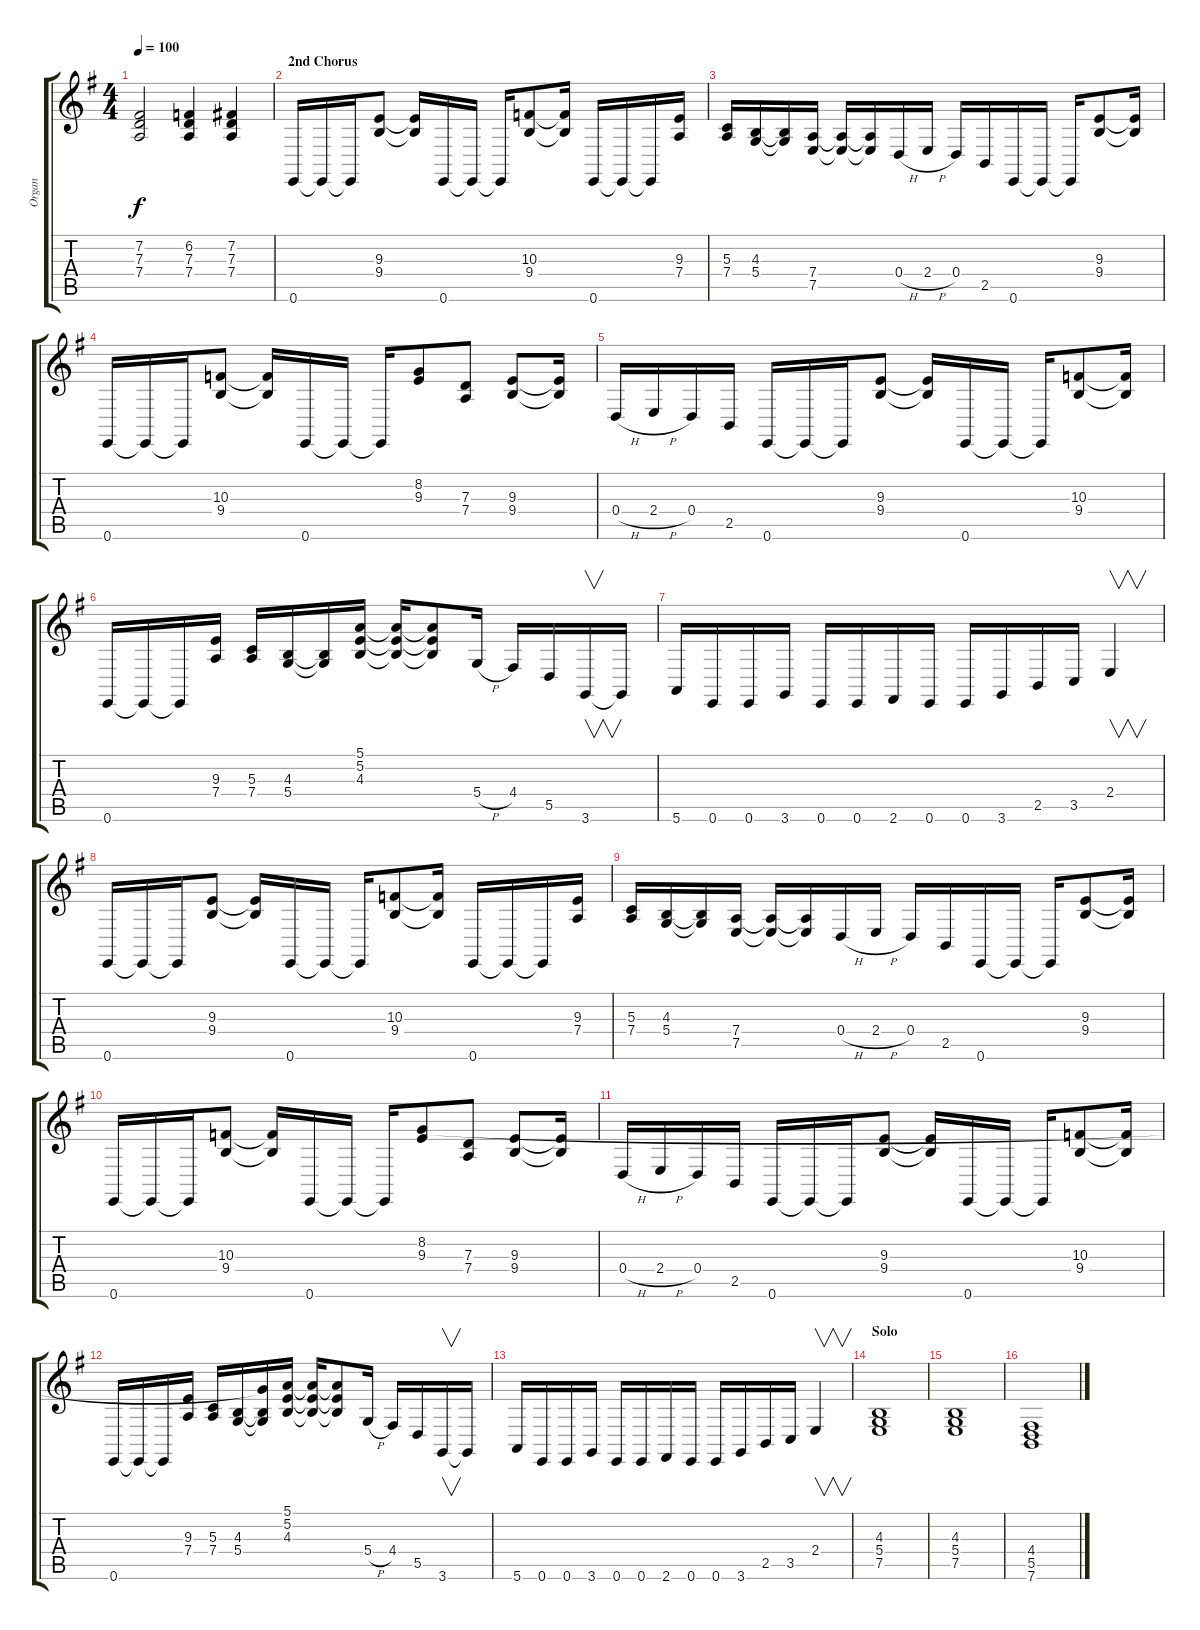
\track ("Organ" "Organ") {instrument drawbarorgan}
\staff {score tabs}
\tuning (E4 B3 G3 D3 A2 E2) {hide}
\ts (4 4)
\tempo 100
\clef g2
\ks eminor
(7.2 7.3 7.4).2{dy f} (6.2 7.3 7.4).4 (7.2 7.3 7.4).4 |
\section ("" "2nd Chorus")
0.6.16 0.6{t}.16 0.6{t}.16 (9.3 9.4).8 (9.3{t} 9.4{t}).16 0.6.16 0.6{t}.16 0.6{t}.16 (10.3 9.4).8 (10.3{t} 9.4{t}).16 0.6.16 0.6{t}.16 0.6{t}.16 (9.3 7.4).16 |
(5.3 7.4).16 (4.3 5.4).16 (4.3{t} 5.4{t}).16 (7.4 7.5).16 (7.4{t} 7.5{t}).16 (7.4{t} 7.5{t}).16 0.4{h}.16 2.4{h}.16 0.4.16 2.5.16 0.6.16 0.6{t}.16 0.6{t}.16 (9.3 9.4).8 (9.3{t} 9.4{t}).16 |
0.6.16 0.6{t}.16 0.6{t}.16 (10.3 9.4).8 (10.3{t} 9.4{t}).16 0.6.16 0.6{t}.16 0.6{t}.16 (8.2 9.3).8 (7.3 7.4).8 (9.3 9.4).8 (9.3{t} 9.4{t}).16 |
0.4{h}.16 2.4{h}.16 0.4.16 2.5.16 0.6.16 0.6{t}.16 0.6{t}.16 (9.3 9.4).8 (9.3{t} 9.4{t}).16 0.6.16 0.6{t}.16 0.6{t}.16 (10.3 9.4).8 (10.3{t} 9.4{t}).16 |
0.6.16 0.6{t}.16 0.6{t}.16 (9.3 7.4).16 (5.3 7.4).16 (4.3 5.4).16 (4.3{t} 5.4{t}).16 (5.1 5.2 4.3).16 (5.1{t} 5.2{t} 4.3{t}).16 (5.1{t} 5.2{t} 4.3{t}).8 5.4{h}.16 4.4.16 5.5.16 3.6.16{v} 3.6{t}.16 |
5.6.16 0.6.16 0.6.16 3.6.16 0.6.16 0.6.16 2.6.16 0.6.16 0.6.16 3.6.16 2.5.16 3.5.16 2.4.4{v} |
0.6.16 0.6{t}.16 0.6{t}.16 (9.3 9.4).8 (9.3{t} 9.4{t}).16 0.6.16 0.6{t}.16 0.6{t}.16 (10.3 9.4).8 (10.3{t} 9.4{t}).16 0.6.16 0.6{t}.16 0.6{t}.16 (9.3 7.4).16 |
(5.3 7.4).16 (4.3 5.4).16 (4.3{t} 5.4{t}).16 (7.4 7.5).16 (7.4{t} 7.5{t}).16 (7.4{t} 7.5{t}).16 0.4{h}.16 2.4{h}.16 0.4.16 2.5.16 0.6.16 0.6{t}.16 0.6{t}.16 (9.3 9.4).8 (9.3{t} 9.4{t}).16 |
0.6.16 0.6{t}.16 0.6{t}.16 (10.3 9.4).8 (10.3{t} 9.4{t}).16 0.6.16 0.6{t}.16 0.6{t}.16 (8.2 9.3).8 (7.3 7.4).8 (9.3 9.4).8 (9.3{t} 9.4{t}).16 |
0.4{h}.16 2.4{h}.16 0.4.16 2.5.16 0.6.16 0.6{t}.16 0.6{t}.16 (9.3 9.4).8 (9.3{t} 9.4{t}).16 0.6.16 0.6{t}.16 0.6{t}.16 (10.3 9.4).8 (10.3{t} 9.4{t}).16 |
0.6.16 0.6{t}.16 0.6{t}.16 (9.3 7.4).16 (5.3 7.4).16 (4.3 5.4).16 (8.2{t} 4.3{t} 5.4{t}).16 (5.1 5.2 4.3).16 (5.1{t} 5.2{t} 4.3{t}).16 (5.1{t} 5.2{t} 4.3{t}).8 5.4{h}.16 4.4.16 5.5.16 3.6.16{v} 3.6{t}.16 |
5.6.16 0.6.16 0.6.16 3.6.16 0.6.16 0.6.16 2.6.16 0.6.16 0.6.16 3.6.16 2.5.16 3.5.16 2.4.4{v} |
\section ("" "Solo")
(4.3 5.4 7.5).1{volume 14} |
(4.3 5.4 7.5).1 |
(4.4 5.5 7.6).1
